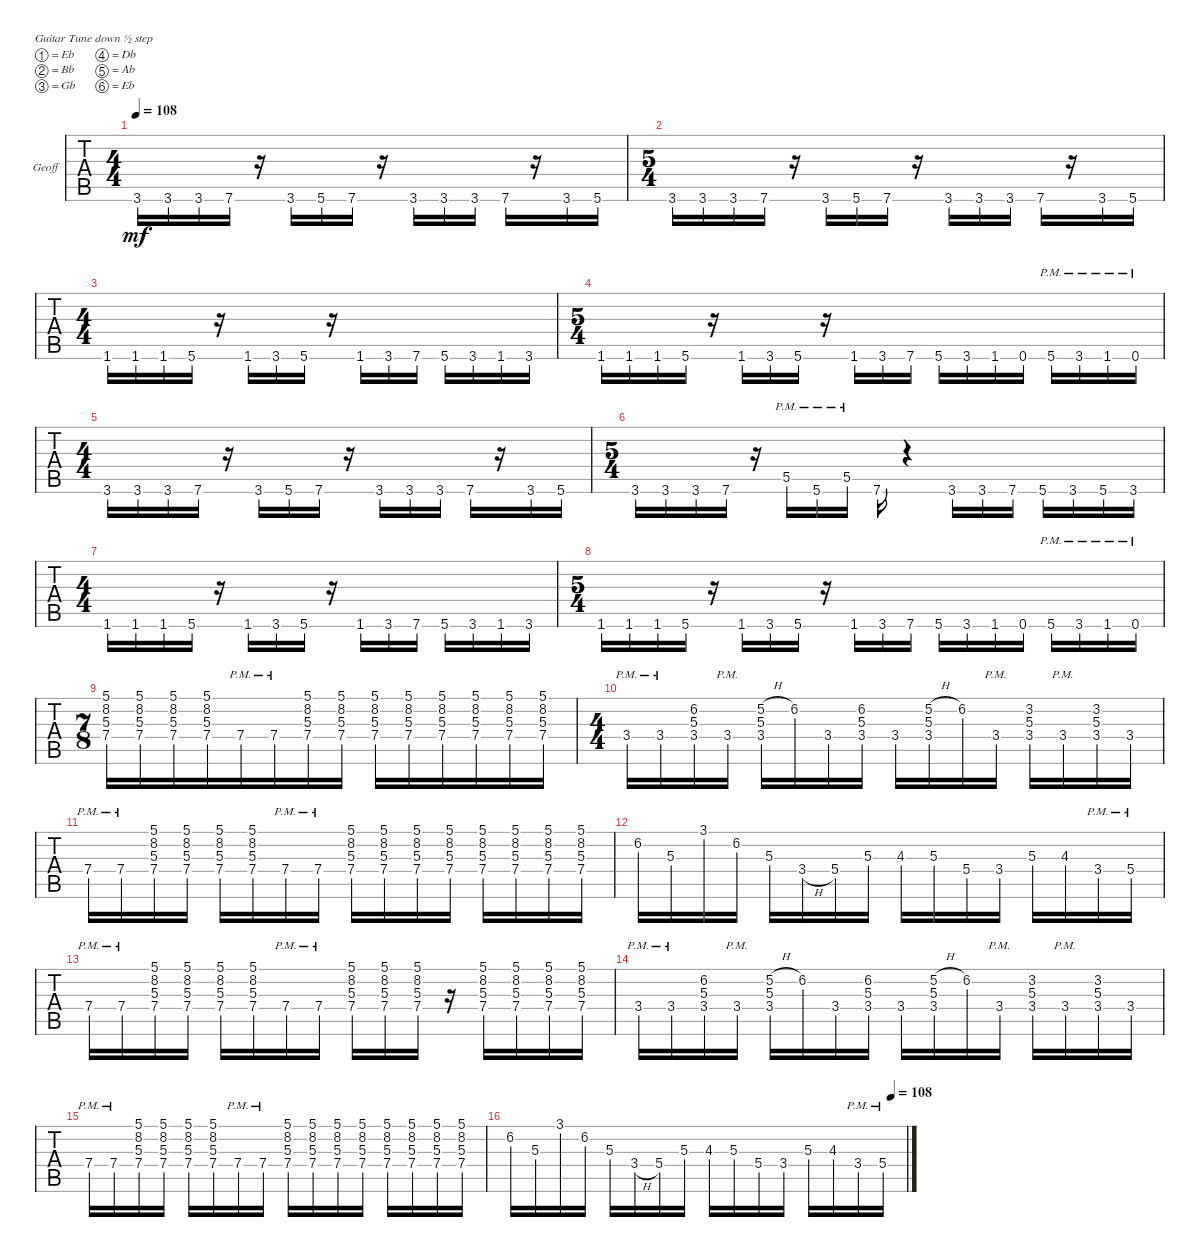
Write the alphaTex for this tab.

\defaultSystemsLayout 4
\bracketExtendMode groupsimilarinstruments
\firstSystemTrackNameOrientation horizontal
\otherSystemsTrackNameOrientation horizontal
\track ("Geoff" "Geoff") {instrument acousticguitarsteel}
\staff {tabs}
\tuning (Eb4 Bb3 Gb3 Db3 Ab2 Eb2)
\ts (4 4)
\tempo 108
\clef g2
\ks c
3.6.16{dy mf} 3.6.16 3.6.16 7.6.16 r.16 3.6.16 5.6.16 7.6.16 r.16 3.6.16 3.6.16 3.6.16 7.6.16 r.16 3.6.16 5.6.16 |
\ts (5 4)
3.6.16 3.6.16 3.6.16 7.6.16 r.16 3.6.16 5.6.16 7.6.16 r.16 3.6.16 3.6.16 3.6.16 7.6.16 r.16 3.6.16 5.6.16 |
\ts (4 4)
1.6.16 1.6.16 1.6.16 5.6.16 r.16 1.6.16 3.6.16 5.6.16 r.16 1.6.16 3.6.16 7.6.16 5.6.16 3.6.16 1.6.16 3.6.16 |
\ts (5 4)
1.6.16 1.6.16 1.6.16 5.6.16 r.16 1.6.16 3.6.16 5.6.16 r.16 1.6.16 3.6.16 7.6.16 5.6.16 3.6.16 1.6.16 0.6.16 5.6{pm}.16 3.6{pm}.16 1.6{pm}.16 0.6{pm}.16 |
\ts (4 4)
3.6.16 3.6.16 3.6.16 7.6.16 r.16 3.6.16 5.6.16 7.6.16 r.16 3.6.16 3.6.16 3.6.16 7.6.16 r.16 3.6.16 5.6.16 |
\ts (5 4)
3.6.16 3.6.16 3.6.16 7.6.16 r.16 5.5{pm}.16 5.6{pm}.16 5.5{pm}.16 7.6.16 r.4 3.6.16 3.6.16 7.6.16 5.6.16 3.6.16 5.6.16 3.6.16 |
\ts (4 4)
1.6.16 1.6.16 1.6.16 5.6.16 r.16 1.6.16 3.6.16 5.6.16 r.16 1.6.16 3.6.16 7.6.16 5.6.16 3.6.16 1.6.16 3.6.16 |
\ts (5 4)
1.6.16 1.6.16 1.6.16 5.6.16 r.16 1.6.16 3.6.16 5.6.16 r.16 1.6.16 3.6.16 7.6.16 5.6.16 3.6.16 1.6.16 0.6.16 5.6{pm}.16 3.6{pm}.16 1.6{pm}.16 0.6{pm}.16 |
\ts (7 8)
(7.4 5.3 8.2 5.1).16 (7.4 5.3 8.2 5.1).16 (7.4 5.3 8.2 5.1).16 (7.4 5.3 8.2 5.1).16 7.4{pm}.16 7.4{pm}.16 (7.4 5.3 8.2 5.1).16 (7.4 5.3 8.2 5.1).16 (7.4 5.3 8.2 5.1).16 (7.4 5.3 8.2 5.1).16 (7.4 5.3 8.2 5.1).16 (7.4 5.3 8.2 5.1).16 (7.4 5.3 8.2 5.1).16 (7.4 5.3 8.2 5.1).16 |
\ts (4 4)
3.4{pm}.16 3.4{pm}.16 (3.4 5.3 6.2).16 3.4{pm}.16 (3.4 5.3 5.2{h}).16 6.2.16 3.4.16 (3.4 5.3 6.2).16 3.4.16 (3.4 5.3 5.2{h}).16 6.2.16 3.4{pm}.16 (3.4 5.3 3.2).16 3.4{pm}.16 (3.4 5.3 3.2).16 3.4.16 |
7.4{pm}.16 7.4{pm}.16 (7.4 5.3 8.2 5.1).16 (7.4 5.3 8.2 5.1).16 (7.4 5.3 8.2 5.1).16 (7.4 5.3 8.2 5.1).16 7.4{pm}.16 7.4{pm}.16 (7.4 5.3 8.2 5.1).16 (7.4 5.3 8.2 5.1).16 (7.4 5.3 8.2 5.1).16 (7.4 5.3 8.2 5.1).16 (7.4 5.3 8.2 5.1).16 (7.4 5.3 8.2 5.1).16 (7.4 5.3 8.2 5.1).16 (7.4 5.3 8.2 5.1).16 |
6.2.16 5.3.16 3.1.16 6.2.16 5.3.16 3.4{h}.16 5.4.16 5.3.16 4.3.16 5.3.16 5.4.16 3.4.16 5.3.16 4.3.16 3.4{pm}.16 5.4{pm}.16 |
7.4{pm}.16 7.4{pm}.16 (7.4 5.3 8.2 5.1).16 (7.4 5.3 8.2 5.1).16 (7.4 5.3 8.2 5.1).16 (7.4 5.3 8.2 5.1).16 7.4{pm}.16 7.4{pm}.16 (7.4 5.3 8.2 5.1).16 (7.4 5.3 8.2 5.1).16 (7.4 5.3 8.2 5.1).16 r.16 (7.4 5.3 8.2 5.1).16 (7.4 5.3 8.2 5.1).16 (7.4 5.3 8.2 5.1).16 (7.4 5.3 8.2 5.1).16 |
3.4{pm}.16 3.4{pm}.16 (3.4 5.3 6.2).16 3.4{pm}.16 (3.4 5.3 5.2{h}).16 6.2.16 3.4.16 (3.4 5.3 6.2).16 3.4.16 (3.4 5.3 5.2{h}).16 6.2.16 3.4{pm}.16 (3.4 5.3 3.2).16 3.4{pm}.16 (3.4 5.3 3.2).16 3.4.16 |
7.4{pm}.16 7.4{pm}.16 (7.4 5.3 8.2 5.1).16 (7.4 5.3 8.2 5.1).16 (7.4 5.3 8.2 5.1).16 (7.4 5.3 8.2 5.1).16 7.4{pm}.16 7.4{pm}.16 (7.4 5.3 8.2 5.1).16 (7.4 5.3 8.2 5.1).16 (7.4 5.3 8.2 5.1).16 (7.4 5.3 8.2 5.1).16 (7.4 5.3 8.2 5.1).16 (7.4 5.3 8.2 5.1).16 (7.4 5.3 8.2 5.1).16 (7.4 5.3 8.2 5.1).16 |
\tempo (108 0.9625)
6.2.16 5.3.16 3.1.16 6.2.16 5.3.16 3.4{h}.16 5.4.16 5.3.16 4.3.16 5.3.16 5.4.16 3.4.16 5.3.16 4.3.16 3.4{pm}.16 5.4{pm}.16
